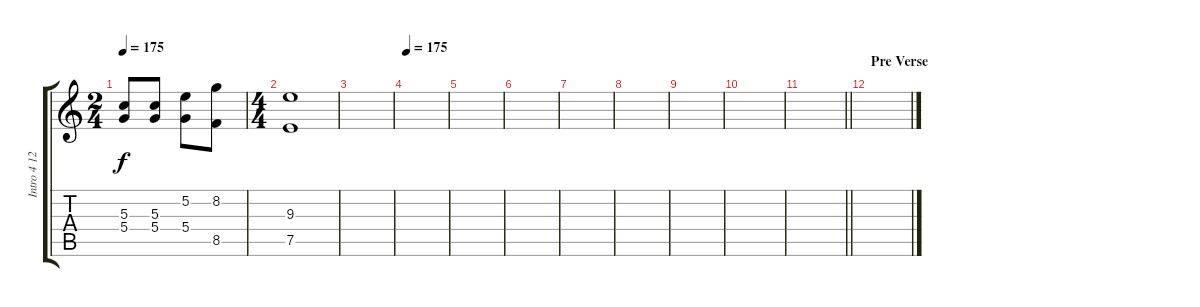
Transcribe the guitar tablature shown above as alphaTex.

\track ("Intro 4 12string" "Intro 4 12") {instrument acousticguitarsteel}
\staff {score tabs}
\tuning (E4 B3 G3 D3 A2 E2) {hide}
\ts (2 4)
\tempo 175
\clef g2
\ks c
(5.3 5.4).8{dy f} (5.3 5.4).8 (5.2 5.4).8 (8.2 8.5).8 |
\ts (4 4)
(9.3 7.5).1 |
|
\tempo 175
|
|
|
|
|
|
|
\barLineRight lightlight
|
\section ("" "Pre Verse")
